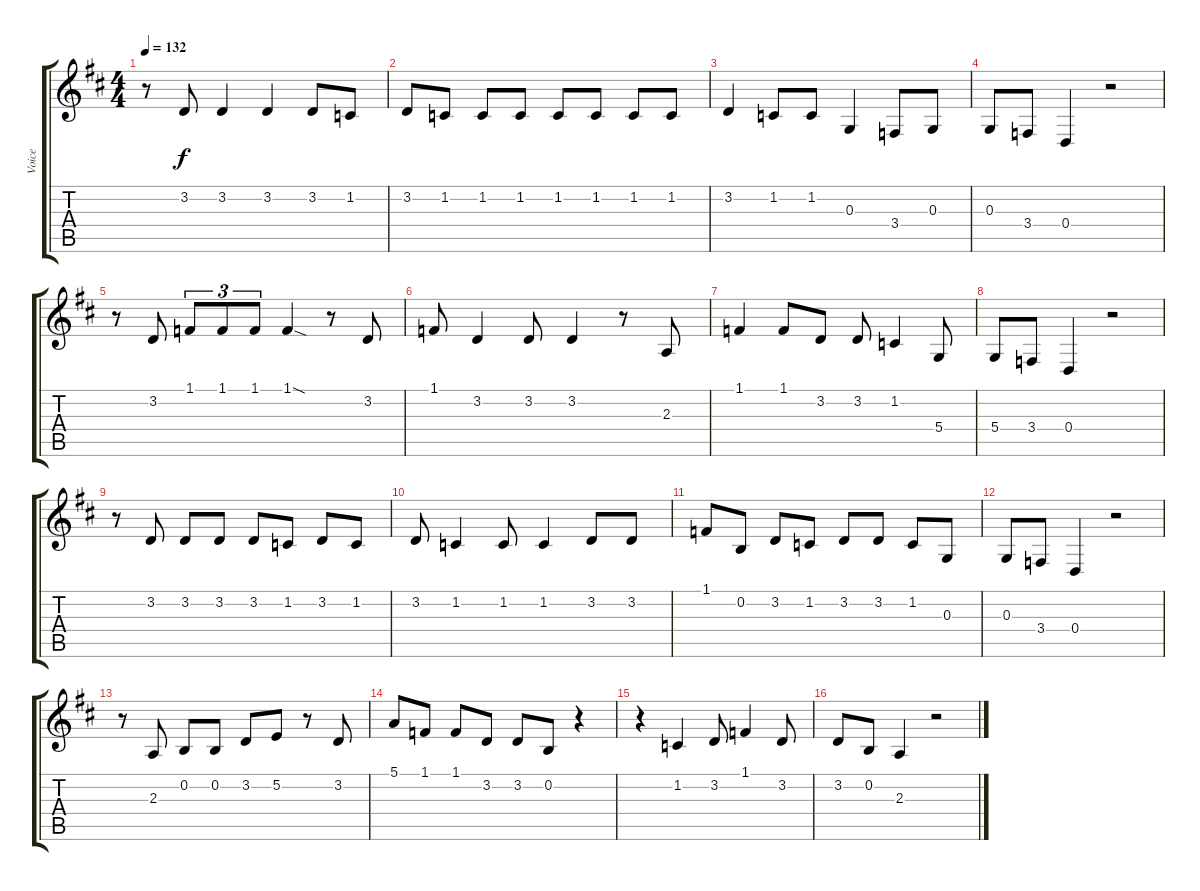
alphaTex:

\track ("Voice" "Voice") {instrument lead2sawtooth}
\staff {score tabs}
\tuning (E4 B3 G3 D3 A2 E2) {hide}
\ts (4 4)
\tempo 132
\clef g2
\ks d
r.8{dy f} 3.2.8 3.2.4 3.2.4 3.2.8 1.2.8 |
3.2.8 1.2.8 1.2.8 1.2.8 1.2.8 1.2.8 1.2.8 1.2.8 |
3.2.4 1.2.8 1.2.8 0.3.4 3.4.8 0.3.8 |
0.3.8 3.4.8 0.4.4 r.2 |
r.8 3.2.8 1.1.8{tu (3 2)} 1.1.8{tu (3 2)} 1.1.8{tu (3 2)} 1.1{sod}.4 r.8 3.2.8 |
1.1.8 3.2.4 3.2.8 3.2.4 r.8 2.3.8 |
1.1.4 1.1.8 3.2.8 3.2.8 1.2.4 5.4.8 |
5.4.8 3.4.8 0.4.4 r.2 |
r.8 3.2.8 3.2.8 3.2.8 3.2.8 1.2.8 3.2.8 1.2.8 |
3.2.8 1.2.4 1.2.8 1.2.4 3.2.8 3.2.8 |
1.1.8 0.2.8 3.2.8 1.2.8 3.2.8 3.2.8 1.2.8 0.3.8 |
0.3.8 3.4.8 0.4.4 r.2 |
r.8 2.3.8 0.2.8 0.2.8 3.2.8 5.2.8 r.8 3.2.8 |
5.1.8 1.1.8 1.1.8 3.2.8 3.2.8 0.2.8 r.4 |
r.4 1.2.4 3.2.8 1.1.4 3.2.8 |
3.2.8 0.2.8 2.3.4 r.2
